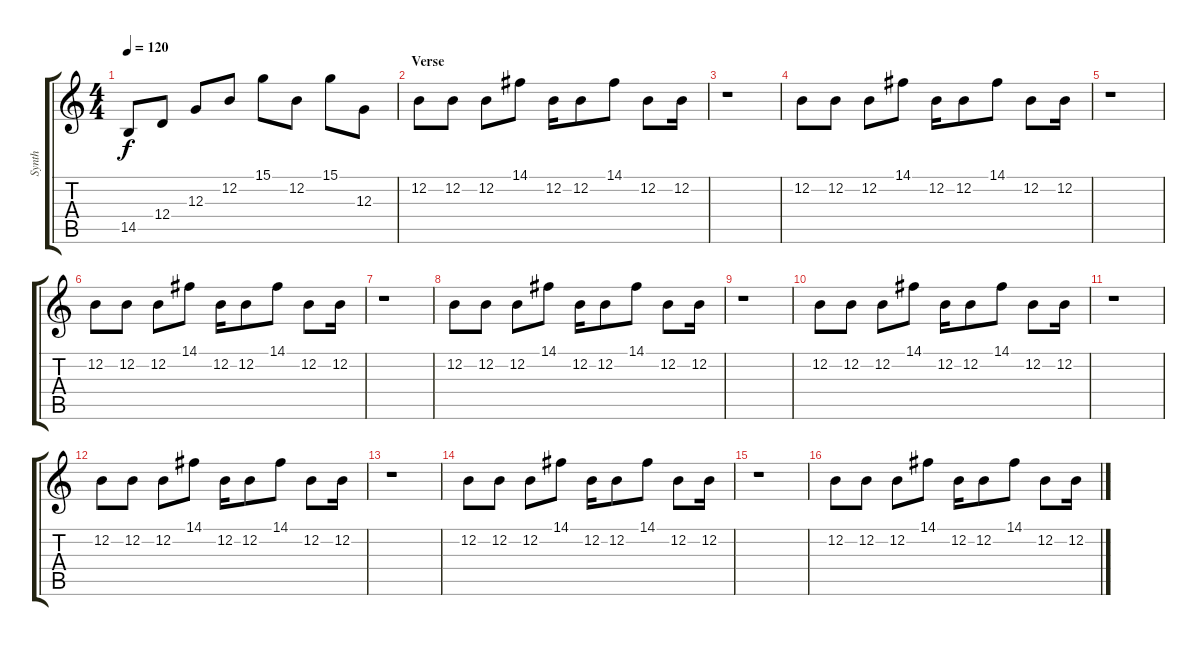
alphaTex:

\track ("Synth" "Synth") {instrument tremolostrings}
\staff {score tabs}
\tuning (E4 B3 G3 D3 A2 E2) {hide}
\ts (4 4)
\tempo 120
\clef g2
\ks c
14.5.8{dy f} 12.4.8 12.3.8 12.2.8 15.1.8 12.2.8 15.1.8 12.3.8 |
\section ("" "Verse")
12.2.8 12.2.8 12.2.8 14.1.8 12.2.16 12.2.8 14.1.8 12.2.8 12.2.16 |
r.1 |
12.2.8 12.2.8 12.2.8 14.1.8 12.2.16 12.2.8 14.1.8 12.2.8 12.2.16 |
r.1 |
12.2.8 12.2.8 12.2.8 14.1.8 12.2.16 12.2.8 14.1.8 12.2.8 12.2.16 |
r.1 |
12.2.8 12.2.8 12.2.8 14.1.8 12.2.16 12.2.8 14.1.8 12.2.8 12.2.16 |
r.1 |
12.2.8 12.2.8 12.2.8 14.1.8 12.2.16 12.2.8 14.1.8 12.2.8 12.2.16 |
r.1 |
12.2.8 12.2.8 12.2.8 14.1.8 12.2.16 12.2.8 14.1.8 12.2.8 12.2.16 |
r.1 |
12.2.8 12.2.8 12.2.8 14.1.8 12.2.16 12.2.8 14.1.8 12.2.8 12.2.16 |
r.1 |
12.2.8 12.2.8 12.2.8 14.1.8 12.2.16 12.2.8 14.1.8 12.2.8 12.2.16
